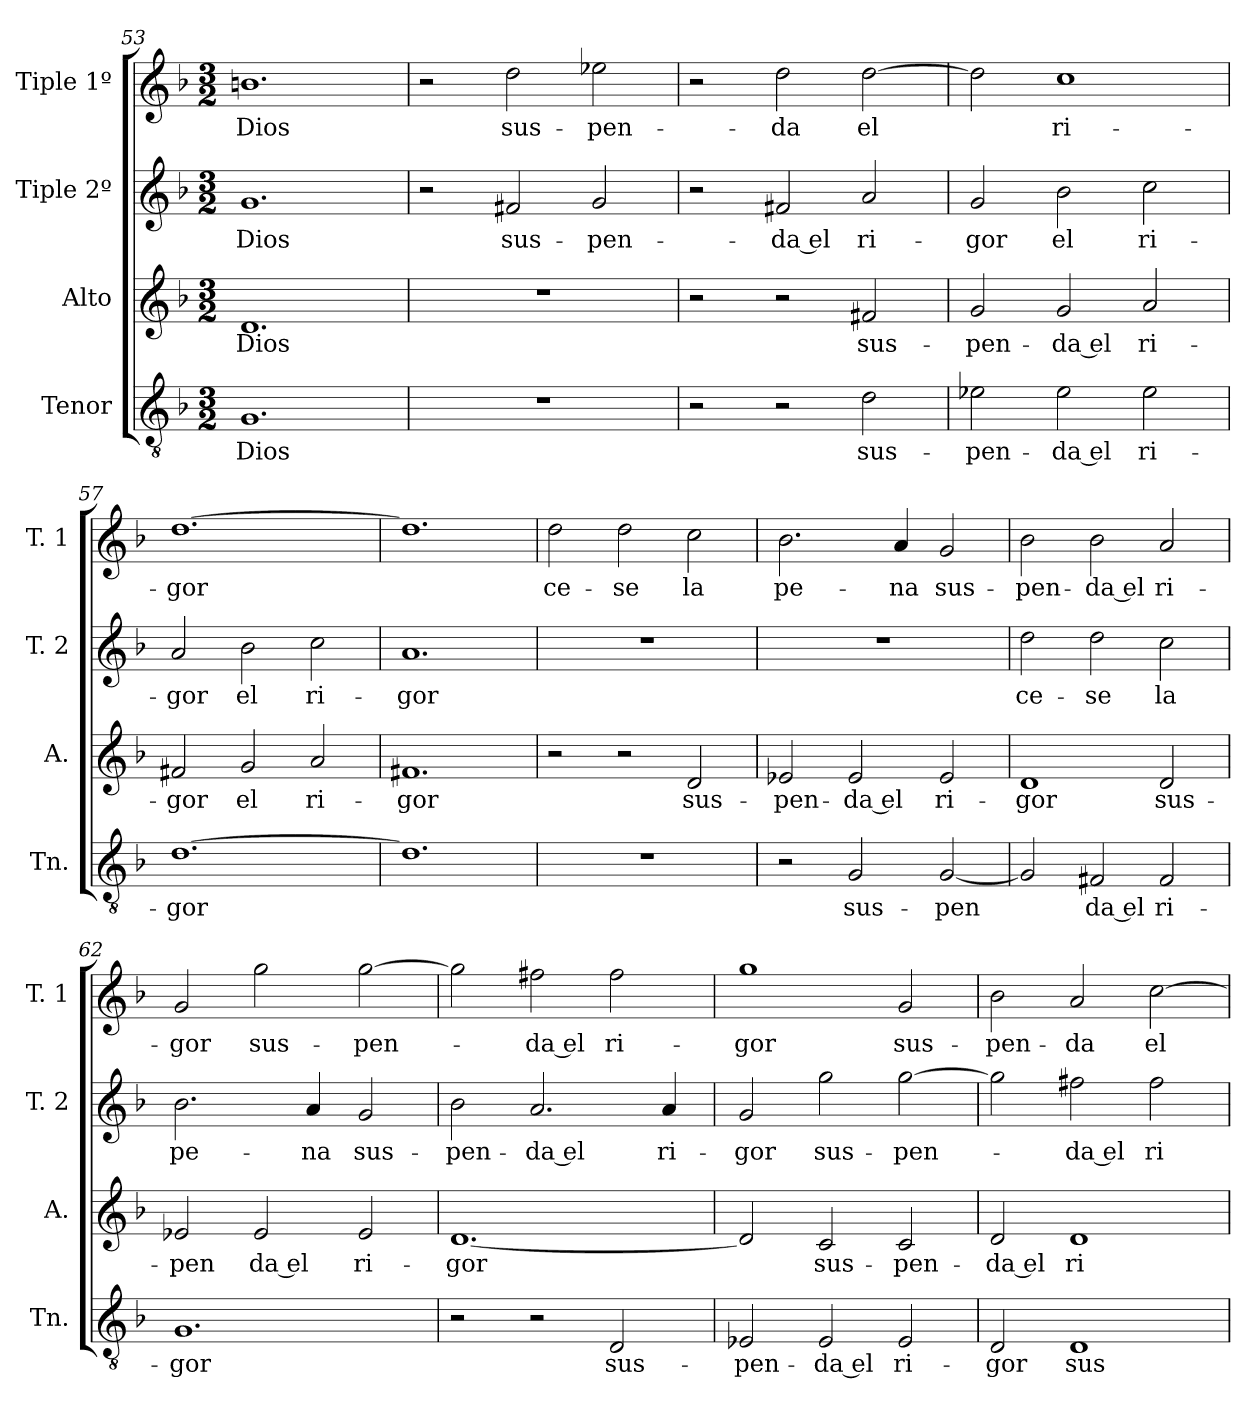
**kern	**text	**kern	**text	**kern	**text	**kern	**text
*part4	*part4	*part3	*part3	*part2	*part2	*part1	*part1
*staff4	*staff4	*staff3	*staff3	*staff2	*staff2	*staff1	*staff1
*I"Tenor	*	*I"Alto	*	*I"Tiple 2º	*	*I"Tiple 1º	*
*I'Tn.	*	*I'A.	*	*I'T. 2	*	*I'T. 1	*
*clefGv2	*	*clefG2	*	*clefG2	*	*clefG2	*
*k[b-]	*	*k[b-]	*	*k[b-]	*	*k[b-]	*
*M3/2	*	*M3/2	*	*M3/2	*	*M3/2	*
=53	=53	=53	=53	=53	=53	=53	=53
1.G	Dios	1.d	Dios	1.g	Dios	1.bn	Dios
=54	=54	=54	=54	=54	=54	=54	=54
1.r	.	1.r	.	2r	.	2r	.
.	.	.	.	2f#X	sus-	2dd	sus-
.	.	.	.	2g	-pen-	2ee-X	-pen-
=55	=55	=55	=55	=55	=55	=55	=55
2r	.	2r	.	2r	.	2r	.
2r	.	2r	.	2f#X	-da el	2dd	-da
2d	sus-	2f#X	sus-	2a	ri-	[2dd	el
=56	=56	=56	=56	=56	=56	=56	=56
2e-X	-pen-	2g	-pen-	2g	-gor	2dd]	.
2e-	-da el	2g	-da el	2b-	el	1cc	ri-
2e-	ri-	2a	ri-	2cc	ri-	.	.
=57	=57	=57	=57	=57	=57	=57	=57
[1.d	-gor	2f#X	-gor	2a	-gor	[1.dd	-gor
.	.	2g	el	2b-	el	.	.
.	.	2a	ri-	2cc	ri-	.	.
=58	=58	=58	=58	=58	=58	=58	=58
1.d]	.	1.f#i	-gor	1.a	-gor	1.dd]	.
=59	=59	=59	=59	=59	=59	=59	=59
1.r	.	2r	.	1.r	.	2dd	ce-
.	.	2r	.	.	.	2dd	-se
.	.	2d	sus-	.	.	2cc	la
=60	=60	=60	=60	=60	=60	=60	=60
2r	.	2e-X	-pen-	1.r	.	2.b-	pe-
2G	sus-	2e-	-da el	.	.	.	.
.	.	.	.	.	.	4a	-na
[2G	-pen	2e-	ri-	.	.	2g	sus-
=61	=61	=61	=61	=61	=61	=61	=61
2G]	.	1d	-gor	2dd	ce-	2b-	-pen-
2F#X	da el	.	.	2dd	-se	2b-	-da el
2F#	ri-	2d	sus-	2cc	la	2a	ri-
=62	=62	=62	=62	=62	=62	=62	=62
1.G	-gor	2e-X	-pen	2.b-	pe-	2g	-gor
.	.	2e-	da el	.	.	2gg	sus-
.	.	.	.	4a	-na	.	.
.	.	2e-	ri-	2g	sus-	[2gg	-pen-
=63	=63	=63	=63	=63	=63	=63	=63
2r	.	[1.d	-gor	2b-	-pen-	2gg]	.
2r	.	.	.	2.a	-da el	2ff#X	-da el
2D	sus-	.	.	.	.	2ff#	ri-
.	.	.	.	4a	ri-	.	.
=64	=64	=64	=64	=64	=64	=64	=64
2E-X	-pen-	2d]	.	2g	-gor	1gg	-gor
2E-	-da el	2c	sus-	2gg	sus-	.	.
2E-	ri-	2c	-pen-	[2gg	-pen-	2g	sus-
=65	=65	=65	=65	=65	=65	=65	=65
2D	-gor	2d	-da el	2gg]	.	2b-	-pen-
1D	sus-	1d	ri-	2ff#X	-da el	2a	-da
.	.	.	.	2ff#	ri-	[2cc	el
=	=	=	=	=	=	=	=
*-	*-	*-	*-	*-	*-	*-	*-
